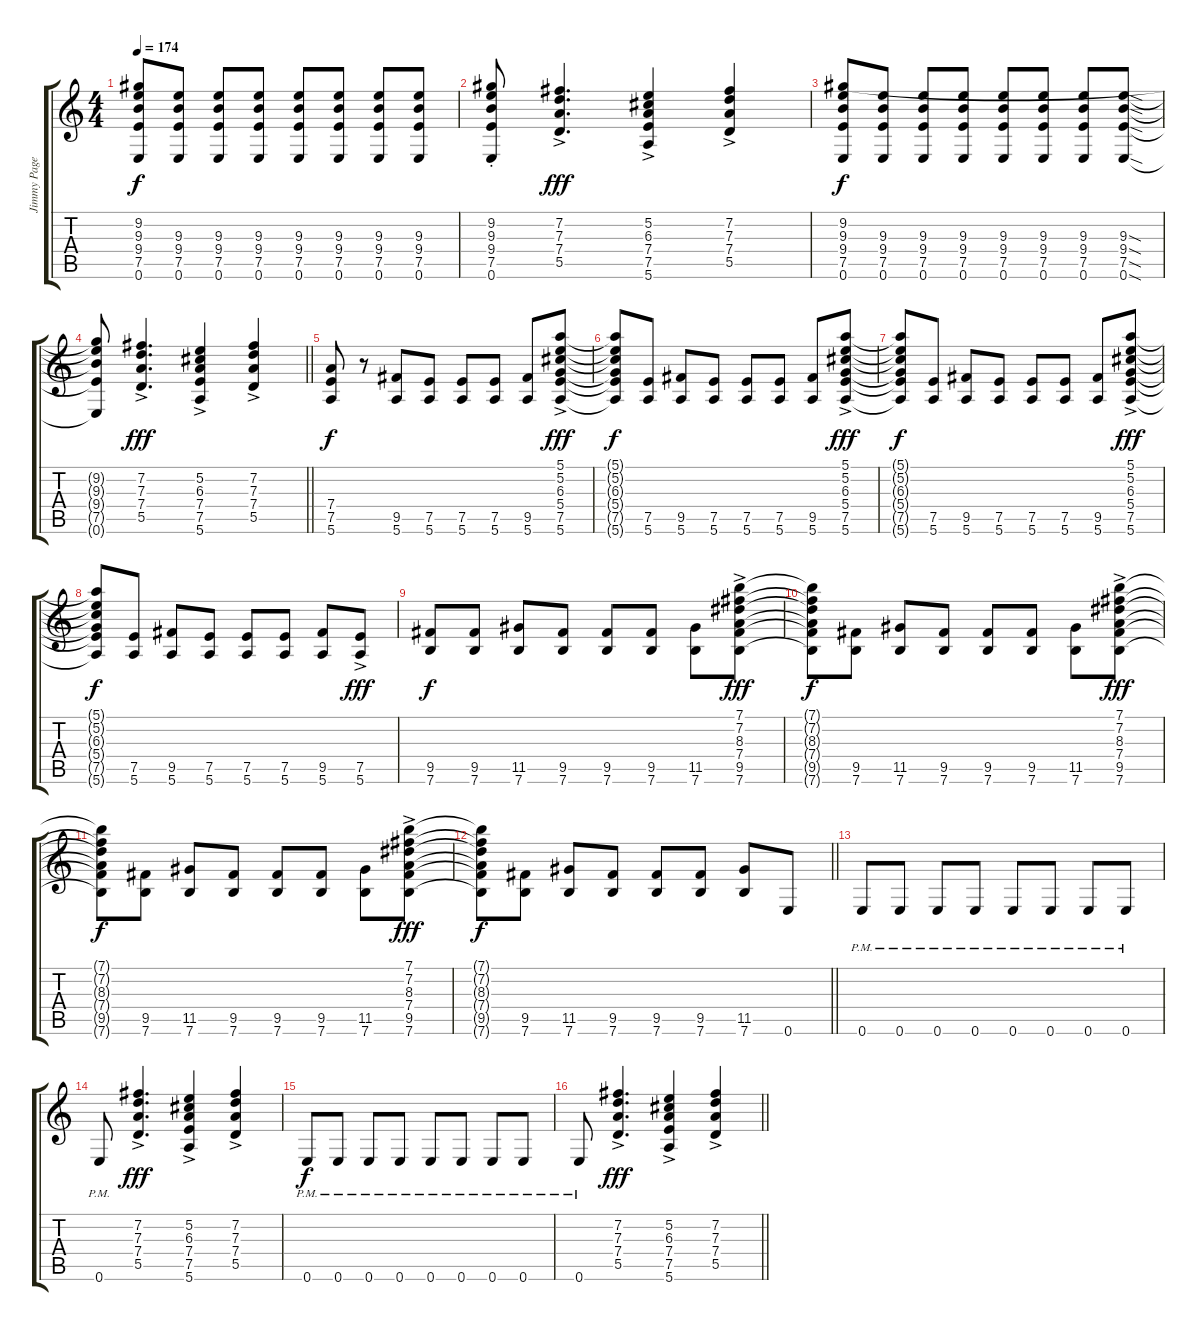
\track ("Jimmy Page - Guitar" "Jimmy Page") {instrument overdrivenguitar}
\staff {score tabs}
\tuning (E4 B3 G3 D3 A2 E2) {hide}
\ts (4 4)
\tempo 174
\clef g2
\ks c
(9.2 9.3 9.4 7.5 0.6).8{dy f} (9.3 9.4 7.5 0.6).8 (9.3 9.4 7.5 0.6).8 (9.3 9.4 7.5 0.6).8 (9.3 9.4 7.5 0.6).8 (9.3 9.4 7.5 0.6).8 (9.3 9.4 7.5 0.6).8 (9.3 9.4 7.5 0.6).8 |
(9.2{st} 9.3{st} 9.4{st} 7.5{st} 0.6{st}).8 (7.2{ac} 7.3{ac} 7.4{ac} 5.5{ac}).4{d dy fff} (5.2{ac} 6.3{ac} 7.4{ac} 7.5{ac} 5.6{ac}).4 (7.2{ac} 7.3{ac} 7.4{ac} 5.5{ac}).4 |
(9.2 9.3 9.4 7.5 0.6).8{dy f} (9.3 9.4 7.5 0.6).8 (9.3 9.4 7.5 0.6).8 (9.3 9.4 7.5 0.6).8 (9.3 9.4 7.5 0.6).8 (9.3 9.4 7.5 0.6).8 (9.3 9.4 7.5 0.6).8 (9.3{sod} 9.4{sod} 7.5{sod} 0.6{sod}).8 |
\barLineRight lightlight
(9.2{t} 9.3{t} 9.4{t} 7.5{t} 0.6{t}).8 (7.2{ac} 7.3{ac} 7.4{ac} 5.5{ac}).4{d dy fff} (5.2{ac} 6.3{ac} 7.4{ac} 7.5{ac} 5.6{ac}).4 (7.2{ac} 7.3{ac} 7.4{ac} 5.5{ac}).4 |
(7.4 7.5 5.6).8{dy f} r.8 (9.5 5.6).8 (7.5 5.6).8 (7.5 5.6).8 (7.5 5.6).8 (9.5 5.6).8 (5.1{ac} 5.2{ac} 6.3{ac} 5.4{ac} 7.5{ac} 5.6{ac}).8{dy fff} |
(5.1{t} 5.2{t} 6.3{t} 5.4{t} 7.5{t} 5.6{t}).8{dy f} (7.5 5.6).8 (9.5 5.6).8 (7.5 5.6).8 (7.5 5.6).8 (7.5 5.6).8 (9.5 5.6).8 (5.1{ac} 5.2{ac} 6.3{ac} 5.4{ac} 7.5{ac} 5.6{ac}).8{dy fff} |
(5.1{t} 5.2{t} 6.3{t} 5.4{t} 7.5{t} 5.6{t}).8{dy f} (7.5 5.6).8 (9.5 5.6).8 (7.5 5.6).8 (7.5 5.6).8 (7.5 5.6).8 (9.5 5.6).8 (5.1{ac} 5.2{ac} 6.3{ac} 5.4{ac} 7.5{ac} 5.6{ac}).8{dy fff} |
(5.1{t} 5.2{t} 6.3{t} 5.4{t} 7.5{t} 5.6{t}).8{dy f} (7.5 5.6).8 (9.5 5.6).8 (7.5 5.6).8 (7.5 5.6).8 (7.5 5.6).8 (9.5 5.6).8 (7.5{ac} 5.6{ac}).8{dy fff} |
(9.5 7.6).8{dy f} (9.5 7.6).8 (11.5 7.6).8 (9.5 7.6).8 (9.5 7.6).8 (9.5 7.6).8 (11.5 7.6).8 (7.1{ac} 7.2{ac} 8.3{ac} 7.4{ac} 9.5{ac} 7.6{ac}).8{dy fff} |
(7.1{t} 7.2{t} 8.3{t} 7.4{t} 9.5{t} 7.6{t}).8{dy f} (9.5 7.6).8 (11.5 7.6).8 (9.5 7.6).8 (9.5 7.6).8 (9.5 7.6).8 (11.5 7.6).8 (7.1{ac} 7.2{ac} 8.3{ac} 7.4{ac} 9.5{ac} 7.6{ac}).8{dy fff} |
(7.1{t} 7.2{t} 8.3{t} 7.4{t} 9.5{t} 7.6{t}).8{dy f} (9.5 7.6).8 (11.5 7.6).8 (9.5 7.6).8 (9.5 7.6).8 (9.5 7.6).8 (11.5 7.6).8 (7.1{ac} 7.2{ac} 8.3{ac} 7.4{ac} 9.5{ac} 7.6{ac}).8{dy fff} |
\barLineRight lightlight
(7.1{t} 7.2{t} 8.3{t} 7.4{t} 9.5{t} 7.6{t}).8{dy f} (9.5 7.6).8 (11.5 7.6).8 (9.5 7.6).8 (9.5 7.6).8 (9.5 7.6).8 (11.5 7.6).8 0.6.8 |
0.6{pm}.8{volume 14} 0.6{pm}.8 0.6{pm}.8 0.6{pm}.8 0.6{pm}.8 0.6{pm}.8 0.6{pm}.8 0.6{pm}.8 |
0.6{pm}.8 (7.2{ac} 7.3{ac} 7.4{ac} 5.5{ac}).4{d dy fff} (5.2{ac} 6.3{ac} 7.4{ac} 7.5{ac} 5.6{ac}).4 (7.2{ac} 7.3{ac} 7.4{ac} 5.5{ac}).4 |
0.6{pm}.8{dy f} 0.6{pm}.8 0.6{pm}.8 0.6{pm}.8 0.6{pm}.8 0.6{pm}.8 0.6{pm}.8 0.6{pm}.8 |
\barLineRight lightlight
0.6{pm}.8 (7.2{ac} 7.3{ac} 7.4{ac} 5.5{ac}).4{d dy fff} (5.2{ac} 6.3{ac} 7.4{ac} 7.5{ac} 5.6{ac}).4 (7.2{ac} 7.3{ac} 7.4{ac} 5.5{ac}).4
